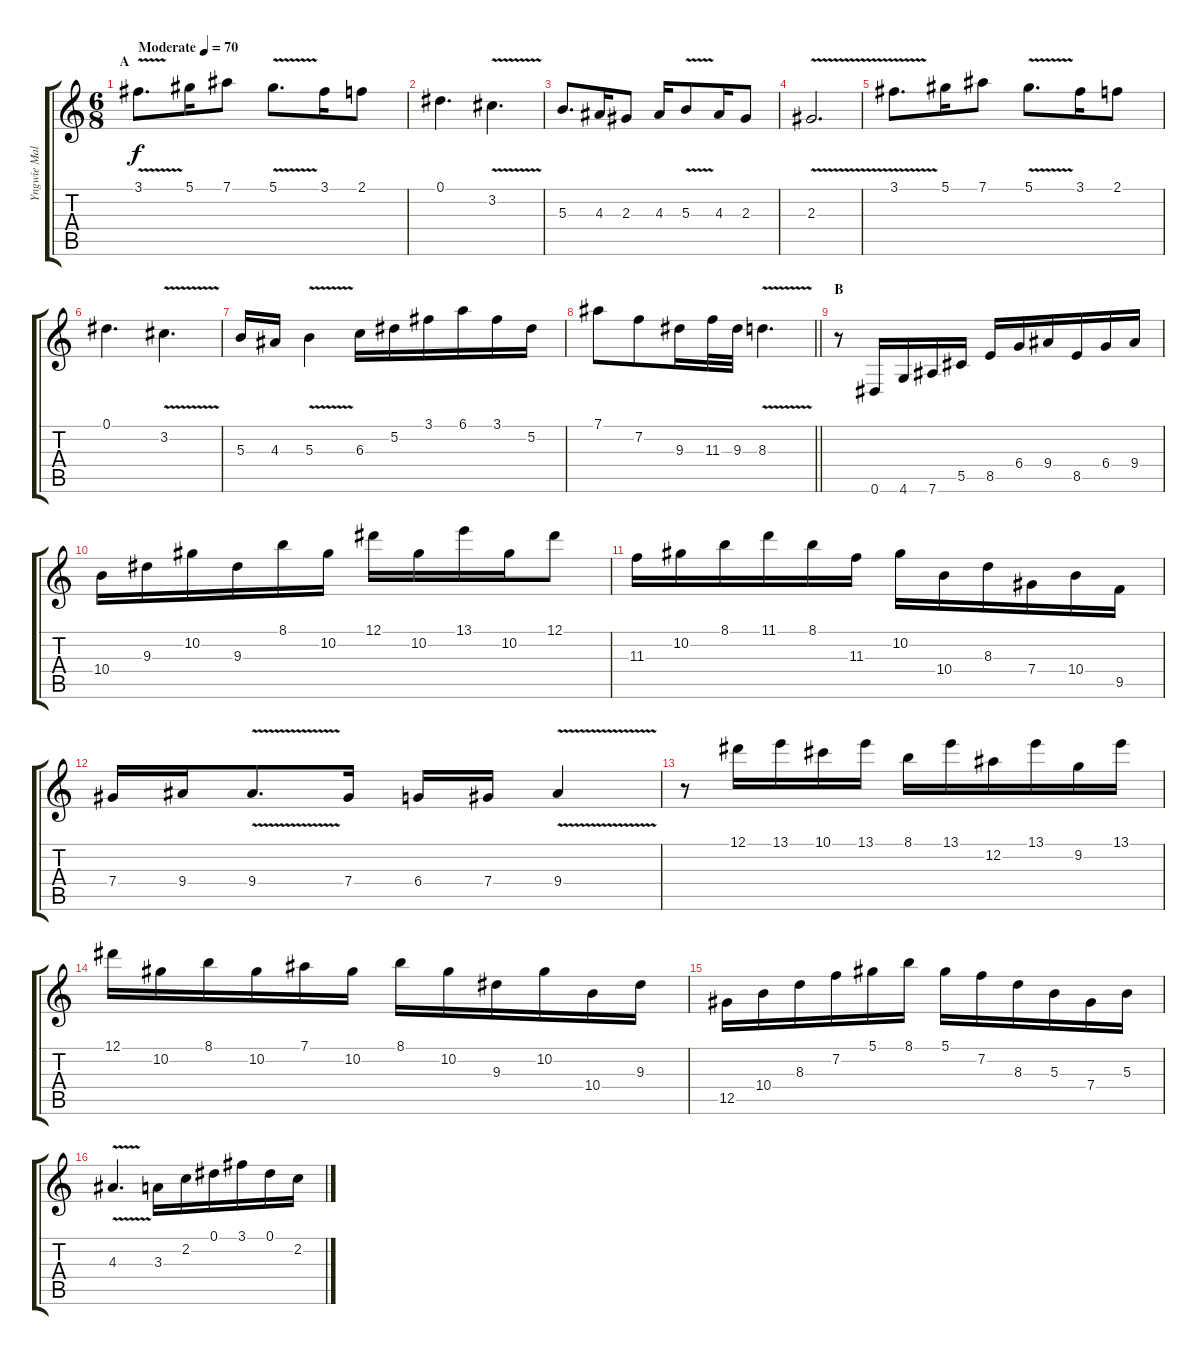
\track ("Yngwie Malmsteen" "Yngwie Mal") {instrument acousticguitarnylon}
\staff {score tabs}
\tuning (Eb4 Bb3 Gb3 Db3 Ab2 Eb2) {hide}
\ts (6 8)
\section ("" "A")
\tempo (70 "Moderate")
\clef g2
\ks c
3.1{v}.8{d dy f instrument acousticguitarnylon} 5.1.16 7.1.8 5.1{v}.8{d} 3.1.16 2.1.8 |
0.1.4{d} 3.2{v}.4{d} |
5.3.8{d} 4.3.16 2.3.8 4.3.16 5.3{v}.8 4.3.16 2.3.8 |
2.3{v}.2{d} |
3.1{v}.8{d} 5.1.16 7.1.8 5.1{v}.8{d} 3.1.16 2.1.8 |
0.1.4{d} 3.2{v}.4{d} |
5.3.16 4.3.16 5.3{v}.4 6.3.16 5.2.16 3.1.16 6.1.16 3.1.16 5.2.16 |
\barLineRight lightlight
7.1.8 7.2.8 9.3.16 11.3.32 9.3.32 8.3{v}.4{d} |
\section ("" "B")
r.8 0.6.16 4.6.16 7.6.16 5.5.16 8.5.16 6.4.16 9.4.16 8.5.16 6.4.16 9.4.16 |
10.4.16 9.3.16 10.2.16 9.3.16 8.1.16 10.2.16 12.1.16 10.2.16 13.1.16 10.2.16 12.1.8 |
11.3.16 10.2.16 8.1.16 11.1.16 8.1.16 11.3.16 10.2.16 10.4.16 8.3.16 7.4.16 10.4.16 9.5.16 |
7.4.16 9.4.16 9.4{v}.8{d} 7.4.16 6.4.16 7.4.16 9.4{v}.4 |
r.8 12.1.16 13.1.16 10.1.16 13.1.16 8.1.16 13.1.16 12.2.16 13.1.16 9.2.16 13.1.16 |
12.1.16 10.2.16 8.1.16 10.2.16 7.1.16 10.2.16 8.1.16 10.2.16 9.3.16 10.2.16 10.4.16 9.3.16 |
12.5.16 10.4.16 8.3.16 7.2.16 5.1.16 8.1.16 5.1.16 7.2.16 8.3.16 5.3.16 7.4.16 5.3.16 |
4.3{v}.4{d} 3.3.16 2.2.16 0.1.16 3.1.16 0.1.16 2.2.16
